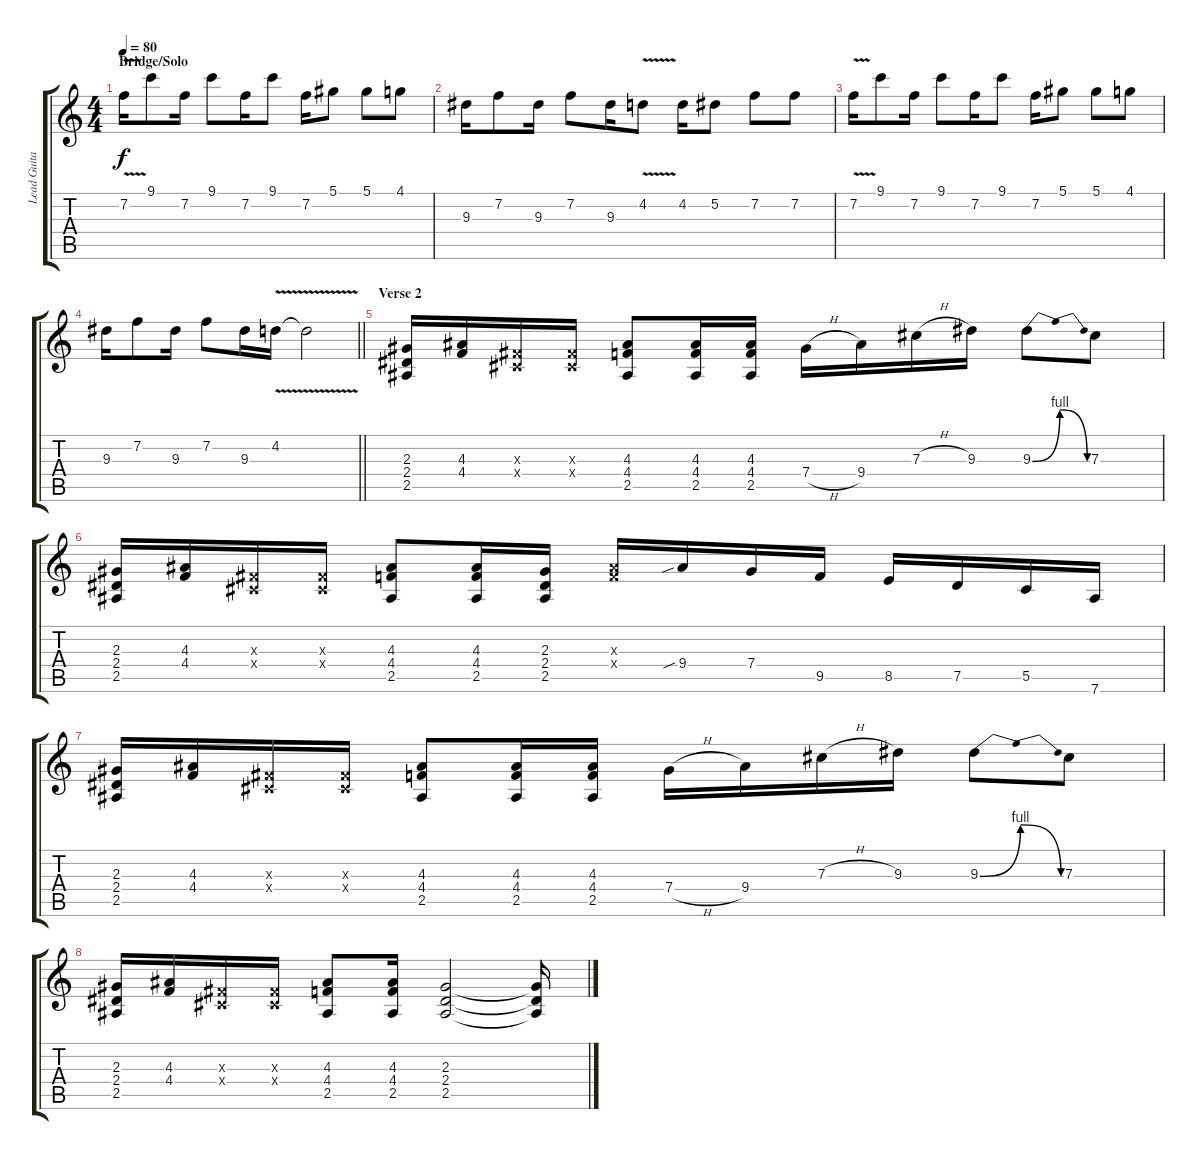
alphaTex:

\track ("Lead Guitar" "Lead Guita") {instrument distortionguitar}
\staff {score tabs}
\tuning (Eb4 Bb3 Gb3 Db3 Ab2 Eb2) {hide}
\ts (4 4)
\section ("" "Bridge/Solo")
\tempo 80
\clef g2
\ks c
7.2{v}.16{dy f} 9.1.8 7.2.16 9.1.8 7.2.16 9.1.8 7.2.16 5.1.8 5.1.8 4.1.8 |
9.3.16 7.2.8 9.3.16 7.2.8 9.3.16 4.2{v}.8 4.2.16 5.2.8 7.2.8 7.2.8 |
7.2{v}.16 9.1.8 7.2.16 9.1.8 7.2.16 9.1.8 7.2.16 5.1.8 5.1.8 4.1.8 |
\barLineRight lightlight
9.3.16 7.2.8 9.3.16 7.2.8 9.3.16 4.2{v}.16 4.2{t}.2 |
\section ("" "Verse 2")
(2.3 2.4 2.5).16 (4.3 4.4).16 (0.3{x} 0.4{x}).16 (0.3{x} 0.4{x}).16 (4.3 4.4 2.5).8 (4.3 4.4 2.5).16 (4.3 4.4 2.5).16 7.4{h}.16 9.4.16 7.3{h}.16 9.3.16 9.3{be (bendrelease 0 0 30 4 30 4 60 0)}.8 7.3.8 |
(2.3 2.4 2.5).16 (4.3 4.4).16 (0.3{x} 0.4{x}).16 (0.3{x} 0.4{x}).16 (4.3 4.4 2.5).8 (4.3 4.4 2.5).16 (2.3 2.4 2.5).16 (4.3{x} 4.4{x}).16 9.4{sib}.16 7.4.16 9.5.16 8.5.16 7.5.16 5.5.16 7.6.16 |
(2.3 2.4 2.5).16 (4.3 4.4).16 (0.3{x} 0.4{x}).16 (0.3{x} 0.4{x}).16 (4.3 4.4 2.5).8 (4.3 4.4 2.5).16 (4.3 4.4 2.5).16 7.4{h}.16 9.4.16 7.3{h}.16 9.3.16 9.3{be (bendrelease 0 0 30 4 30 4 60 0)}.8 7.3.8 |
(2.3 2.4 2.5).16 (4.3 4.4).16 (0.3{x} 0.4{x}).16 (0.3{x} 0.4{x}).16 (4.3 4.4 2.5).8 (4.3 4.4 2.5).16 (2.3 2.4 2.5).2 (2.3{t} 2.4{t} 2.5{t}).16
